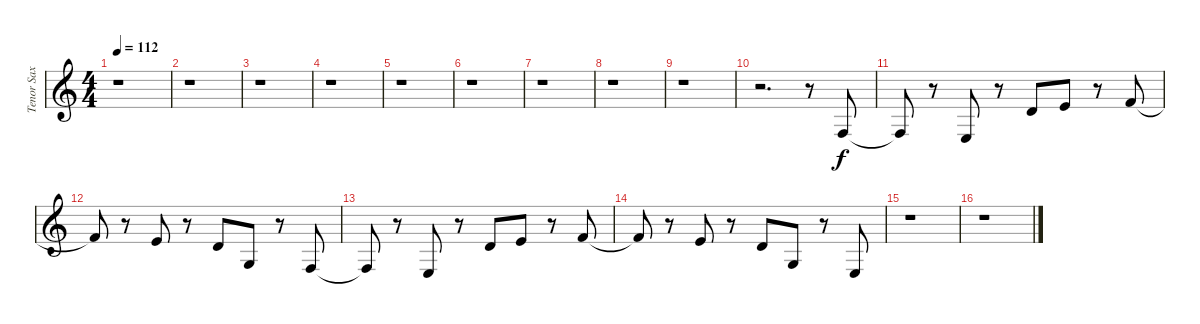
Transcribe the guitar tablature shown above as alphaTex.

\track ("Tenor Sax" "Tenor Sax") {instrument tenorsax}
\staff {score}
\tuning (E4 B3 G3 D3 A2 E2) {hide}
\ts (4 4)
\tempo 112
\clef g2
\ks c
r.1{dy f} |
r.1 |
r.1 |
r.1 |
r.1 |
r.1 |
r.1 |
r.1 |
r.1 |
r.2{d} r.8 3.4.8 |
3.4{t}.8 r.8 2.4.8 r.8 3.2.8 0.1.8 r.8 1.1.8 |
1.1{t}.8 r.8 0.1.8 r.8 3.2.8 0.3.8 r.8 3.4.8 |
3.4{t}.8 r.8 2.4.8 r.8 3.2.8 0.1.8 r.8 1.1.8 |
1.1{t}.8 r.8 0.1.8 r.8 3.2.8 0.3.8 r.8 2.4.8 |
r.1 |
r.1
